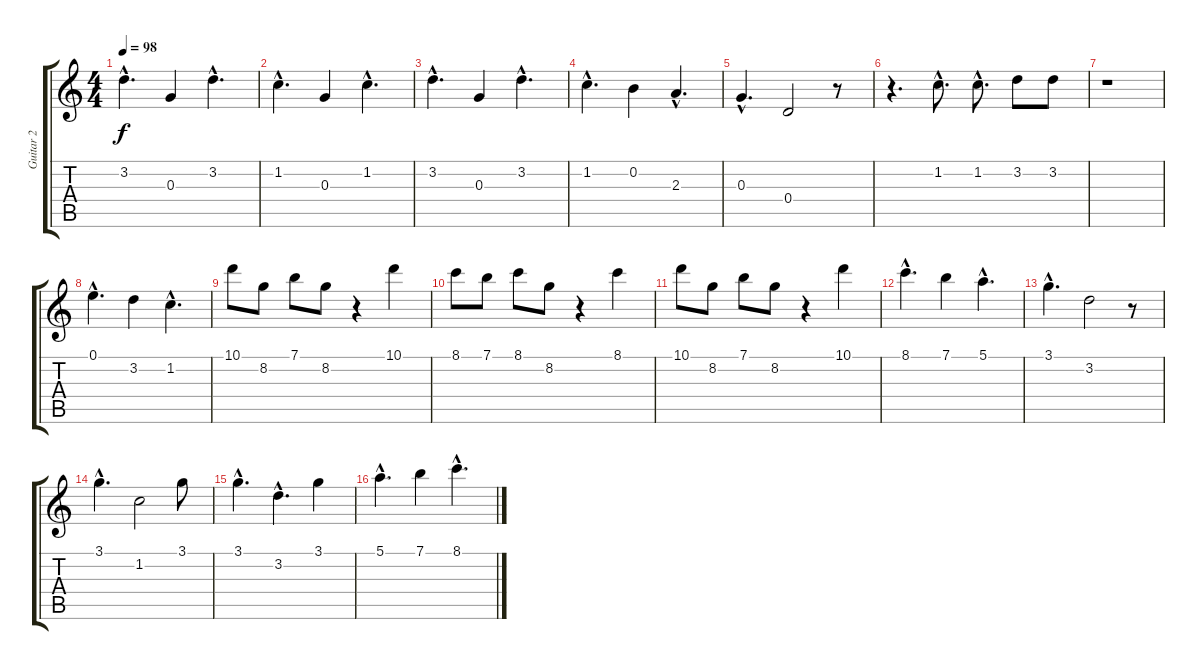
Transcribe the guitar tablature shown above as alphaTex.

\track ("Guitar 2" "Guitar 2") {instrument electricguitarjazz}
\staff {score tabs}
\tuning (E4 B3 G3 D3 A2 E2) {hide}
\ts (4 4)
\tempo 98
\clef g2
\ks c
3.2{hac}.4{d dy f volume 16 instrument acousticgrandpiano} 0.3.4 3.2{hac}.4{d} |
1.2{hac}.4{d} 0.3.4 1.2{hac}.4{d} |
3.2{hac}.4{d} 0.3.4 3.2{hac}.4{d} |
1.2{hac}.4{d} 0.2.4 2.3{hac}.4{d} |
0.3{hac}.4{d} 0.4.2 r.8 |
r.4{d} 1.2{hac}.8{d} 1.2{hac}.8{d} 3.2.8 3.2.8 |
r.1 |
0.1{hac}.4{d} 3.2.4 1.2{hac}.4{d} |
10.1.8 8.2.8 7.1.8 8.2.8 r.4 10.1.4 |
8.1.8 7.1.8 8.1.8 8.2.8 r.4 8.1.4 |
10.1.8 8.2.8 7.1.8 8.2.8 r.4 10.1.4 |
8.1{hac}.4{d} 7.1.4 5.1{hac}.4{d} |
3.1{hac}.4{d} 3.2.2 r.8 |
3.1{hac}.4{d} 1.2.2 3.1.8 |
3.1{hac}.4{d} 3.2{hac}.4{d} 3.1.4 |
5.1{hac}.4{d} 7.1.4 8.1{hac}.4{d}
